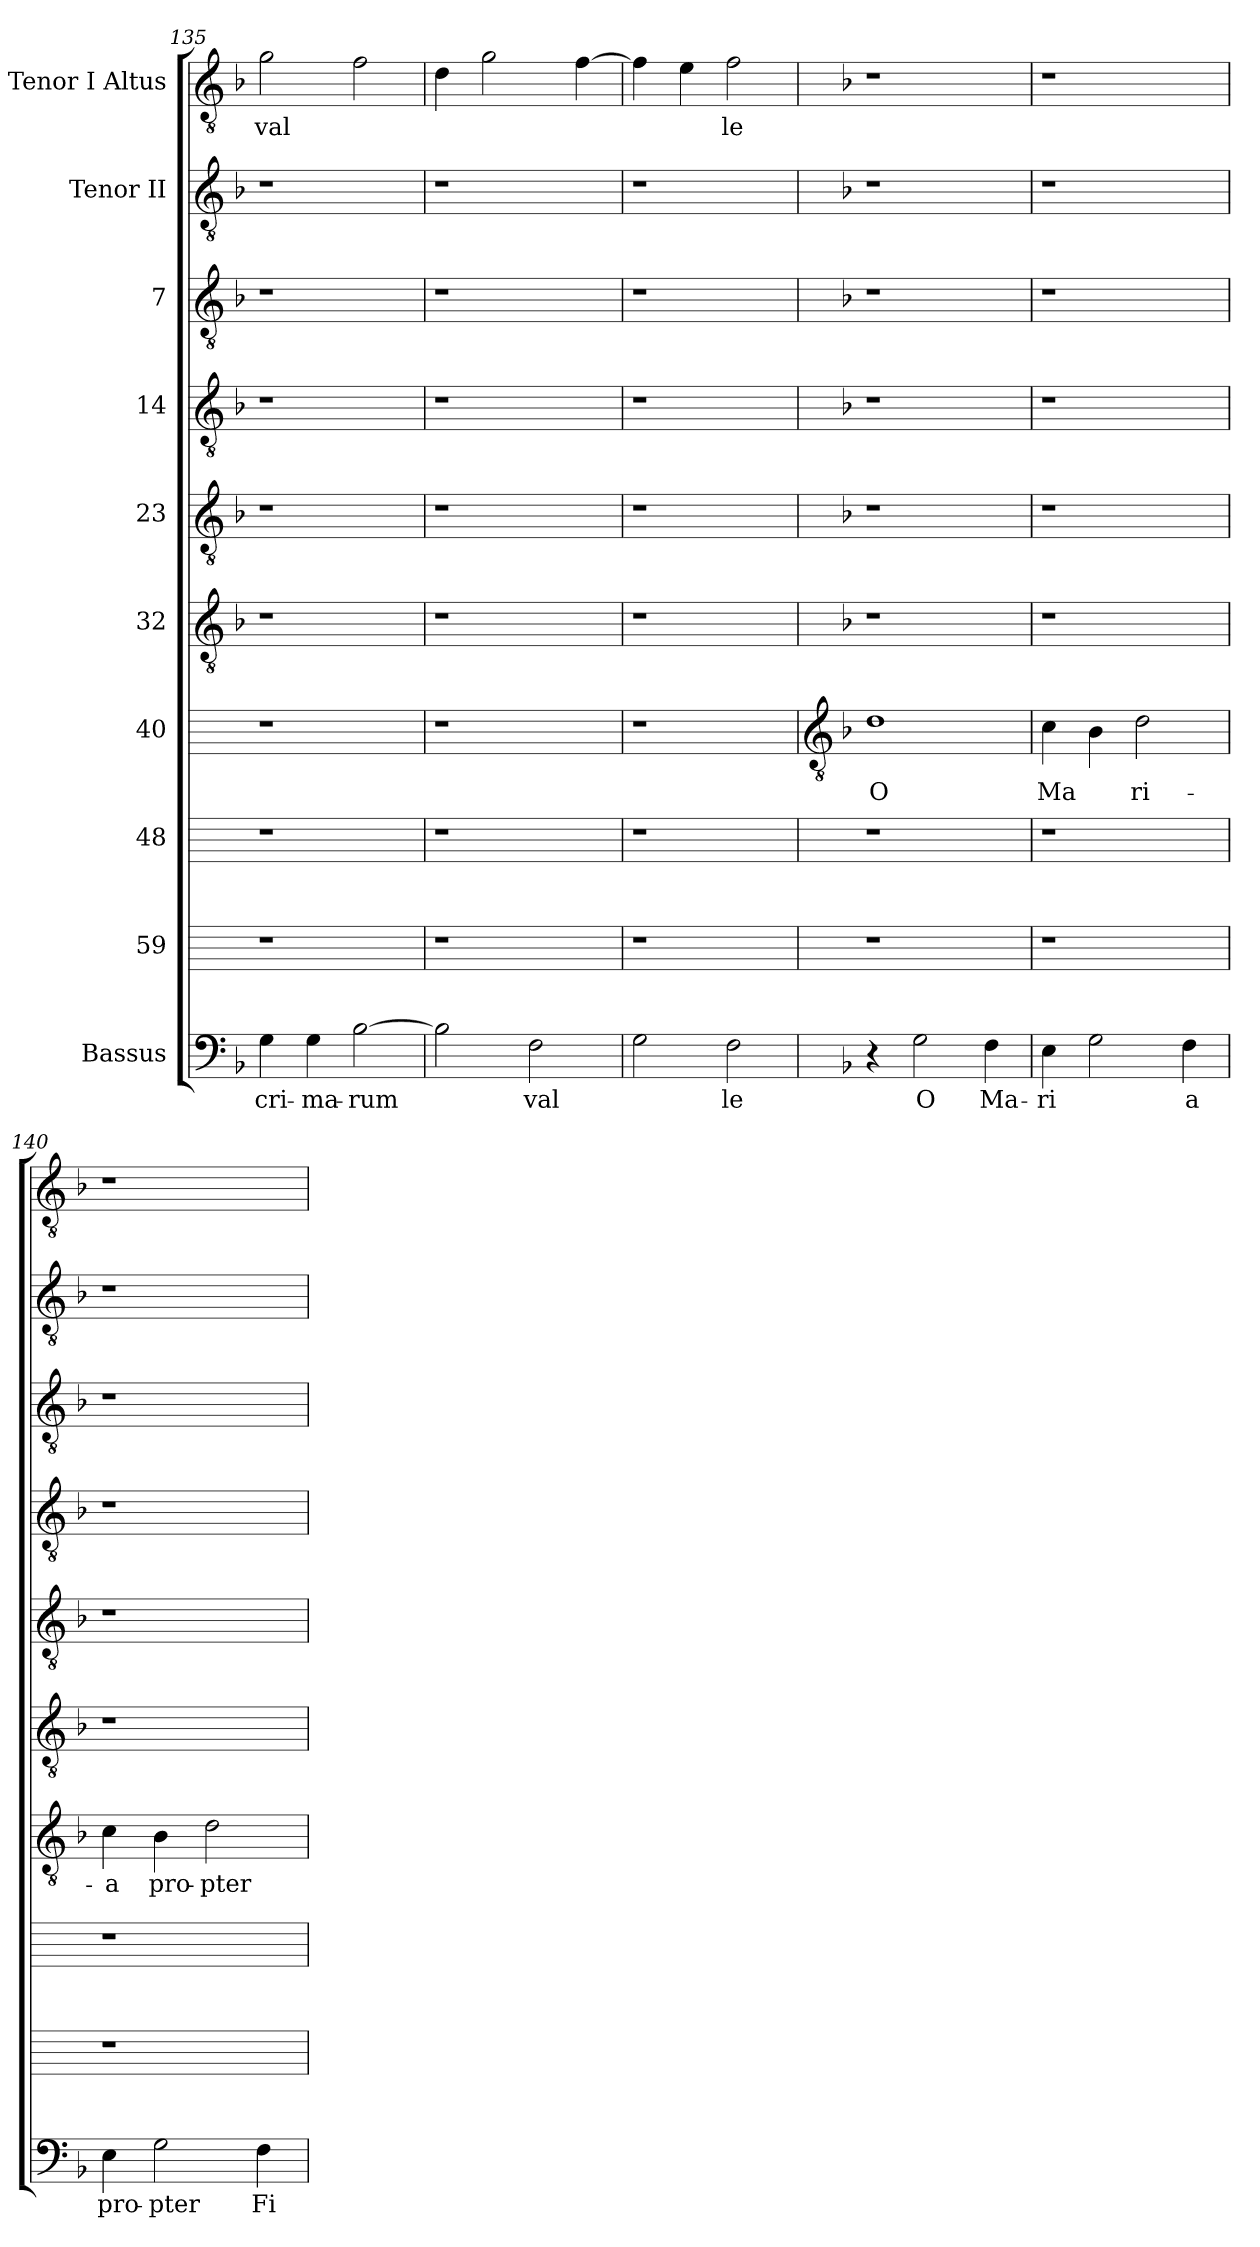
**kern	**text	**kern	**kern	**kern	**text	**kern	**kern	**kern	**kern	**kern	**kern	**text
*part10	*part10	*part9	*part8	*part7	*part7	*part6	*part5	*part4	*part3	*part2	*part1	*part1
*staff10	*staff10	*staff9	*staff8	*staff7	*staff7	*staff6	*staff5	*staff4	*staff3	*staff2	*staff1	*staff1
*I"Bassus	*	*I"59	*I"48	*I"40	*	*I"32	*I"23	*I"14	*I"7	*I"Tenor II	*I"Tenor I  Altus	*
*clefF4	*	*	*	*	*	*clefGv2	*clefGv2	*clefGv2	*clefGv2	*clefGv2	*clefGv2	*
*k[b-]	*	*	*	*	*	*k[b-]	*k[b-]	*k[b-]	*k[b-]	*k[b-]	*k[b-]	*
*F:	*	*	*	*	*	*F:	*F:	*F:	*F:	*F:	*F:	*
=135	=135	=135	=135	=135	=135	=135	=135	=135	=135	=135	=135	=135
!	!LO:LY:b	!	!	!	!	!	!	!	!	!	!	!LO:LY:b:cj
4G\	-cri-	1r	1r	1r	.	1r	1r	1r	1r	1r	2g\	val
!	!LO:LY:b:cj	!	!	!	!	!	!	!	!	!	!	!
4G\	-ma-	.	.	.	.	.	.	.	.	.	.	.
!	!LO:LY:b:cj	!	!	!	!	!	!	!	!	!	!	!
[>2B-\	-rum	.	.	.	.	.	.	.	.	.	2f\	.
=136	=136	=136	=136	=136	=136	=136	=136	=136	=136	=136	=136	=136
2B-\]	.	1r	1r	1r	.	1r	1r	1r	1r	1r	4d\	.
.	.	.	.	.	.	.	.	.	.	.	2g\	.
!	!LO:LY:b:cj	!	!	!	!	!	!	!	!	!	!	!
2F\	val	.	.	.	.	.	.	.	.	.	.	.
.	.	.	.	.	.	.	.	.	.	.	[>4f\	.
=137	=137	=137	=137	=137	=137	=137	=137	=137	=137	=137	=137	=137
2G\	.	1r	1r	1r	.	1r	1r	1r	1r	1r	4f\]	.
.	.	.	.	.	.	.	.	.	.	.	4e\	.
!	!LO:LY:b:cj	!	!	!	!	!	!	!	!	!	!	!LO:LY:b:cj
2F\	le	.	.	.	.	.	.	.	.	.	2f\	le
!!LO:LB:g=z
=138	=138	=138	=138	=138	=138	=138	=138	=138	=138	=138	=138	=138
*	*	*	*	*clefGv2	*	*	*	*	*	*	*	*
*	*	*	*	*k[b-]	*	*	*	*	*	*	*	*
*	*	*	*	*F:	*	*	*	*	*	*	*	*
!	!	!	!	!	!LO:LY:b:cj	!	!	!	!	!	!	!
4r	.	1r	1r	1d	O	1r	1r	1r	1r	1r	1r	.
!	!LO:LY:b:cj	!	!	!	!	!	!	!	!	!	!	!
2G\	O	.	.	.	.	.	.	.	.	.	.	.
!	!LO:LY:b:cj	!	!	!	!	!	!	!	!	!	!	!
4F\	Ma-	.	.	.	.	.	.	.	.	.	.	.
=139	=139	=139	=139	=139	=139	=139	=139	=139	=139	=139	=139	=139
!	!LO:LY:b:cj	!	!	!	!LO:LY:b:cj	!	!	!	!	!	!	!
4E\	-ri	1r	1r	4c\	Ma	1r	1r	1r	1r	1r	1r	.
2G\	.	.	.	4B-\	.	.	.	.	.	.	.	.
!	!	!	!	!	!LO:LY:b:cj	!	!	!	!	!	!	!
.	.	.	.	2d\	ri-	.	.	.	.	.	.	.
!	!LO:LY:b:cj	!	!	!	!	!	!	!	!	!	!	!
4F\	a	.	.	.	.	.	.	.	.	.	.	.
=140	=140	=140	=140	=140	=140	=140	=140	=140	=140	=140	=140	=140
!	!LO:LY:b	!	!	!	!LO:LY:b:cj	!	!	!	!	!	!	!
4E\	pro-	1r	1r	4c\	-a	1r	1r	1r	1r	1r	1r	.
!	!LO:LY:b:rj	!	!	!	!LO:LY:b	!	!	!	!	!	!	!
2G\	-pter	.	.	4B-\	pro-	.	.	.	.	.	.	.
!	!	!	!	!	!LO:LY:b:rj	!	!	!	!	!	!	!
.	.	.	.	2d\	-pter	.	.	.	.	.	.	.
!	!LO:LY:b:cj	!	!	!	!	!	!	!	!	!	!	!
4F\	Fi-	.	.	.	.	.	.	.	.	.	.	.
=	=	=	=	=	=	=	=	=	=	=	=	=
*-	*-	*-	*-	*-	*-	*-	*-	*-	*-	*-	*-	*-
